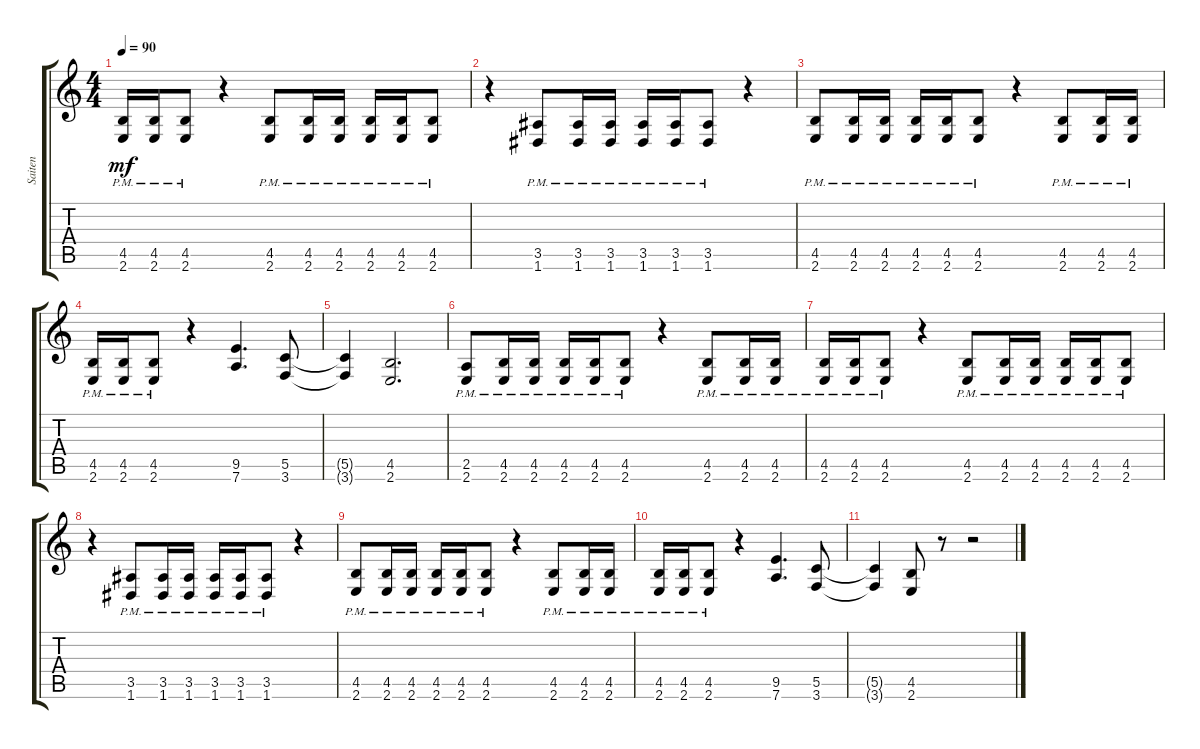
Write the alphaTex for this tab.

\track ("Saiten" "Saiten") {instrument distortionguitar}
\staff {score tabs}
\tuning (D4 A3 F3 C3 G2 D2) {hide}
\ts (4 4)
\tempo 90
\clef g2
\ks c
(4.5{pm} 2.6{pm}).16{dy mf} (4.5{pm} 2.6{pm}).16 (4.5{pm} 2.6{pm}).8 r.4 (4.5{pm} 2.6{pm}).8 (4.5{pm} 2.6{pm}).16 (4.5{pm} 2.6{pm}).16 (4.5{pm} 2.6{pm}).16 (4.5{pm} 2.6{pm}).16 (4.5{pm} 2.6{pm}).8 |
r.4 (3.5{pm} 1.6{pm}).8 (3.5{pm} 1.6{pm}).16 (3.5{pm} 1.6{pm}).16 (3.5{pm} 1.6{pm}).16 (3.5{pm} 1.6{pm}).16 (3.5{pm} 1.6{pm}).8 r.4 |
(4.5{pm} 2.6{pm}).8 (4.5{pm} 2.6{pm}).16 (4.5{pm} 2.6{pm}).16 (4.5{pm} 2.6{pm}).16 (4.5{pm} 2.6{pm}).16 (4.5{pm} 2.6{pm}).8 r.4 (4.5{pm} 2.6{pm}).8 (4.5{pm} 2.6{pm}).16 (4.5{pm} 2.6{pm}).16 |
(4.5{pm} 2.6{pm}).16 (4.5{pm} 2.6{pm}).16 (4.5{pm} 2.6{pm}).8 r.4 (9.5 7.6).4{d} (5.5 3.6).8 |
(5.5{t} 3.6{t}).4 (4.5 2.6).2{d} |
(2.5{pm} 2.6{pm}).8 (4.5{pm} 2.6{pm}).16 (4.5{pm} 2.6{pm}).16 (4.5{pm} 2.6{pm}).16 (4.5{pm} 2.6{pm}).16 (4.5{pm} 2.6{pm}).8 r.4 (4.5{pm} 2.6{pm}).8 (4.5{pm} 2.6{pm}).16 (4.5{pm} 2.6{pm}).16 |
(4.5{pm} 2.6{pm}).16 (4.5{pm} 2.6{pm}).16 (4.5{pm} 2.6{pm}).8 r.4 (4.5{pm} 2.6{pm}).8 (4.5{pm} 2.6{pm}).16 (4.5{pm} 2.6{pm}).16 (4.5{pm} 2.6{pm}).16 (4.5{pm} 2.6{pm}).16 (4.5{pm} 2.6{pm}).8 |
r.4 (3.5{pm} 1.6{pm}).8 (3.5{pm} 1.6{pm}).16 (3.5{pm} 1.6{pm}).16 (3.5{pm} 1.6{pm}).16 (3.5{pm} 1.6{pm}).16 (3.5{pm} 1.6{pm}).8 r.4 |
(4.5{pm} 2.6{pm}).8 (4.5{pm} 2.6{pm}).16 (4.5{pm} 2.6{pm}).16 (4.5{pm} 2.6{pm}).16 (4.5{pm} 2.6{pm}).16 (4.5{pm} 2.6{pm}).8 r.4 (4.5{pm} 2.6{pm}).8 (4.5{pm} 2.6{pm}).16 (4.5{pm} 2.6{pm}).16 |
(4.5{pm} 2.6{pm}).16 (4.5{pm} 2.6{pm}).16 (4.5{pm} 2.6{pm}).8 r.4 (9.5 7.6).4{d} (5.5 3.6).8 |
(5.5{t} 3.6{t}).4 (4.5 2.6).8 r.8 r.2
